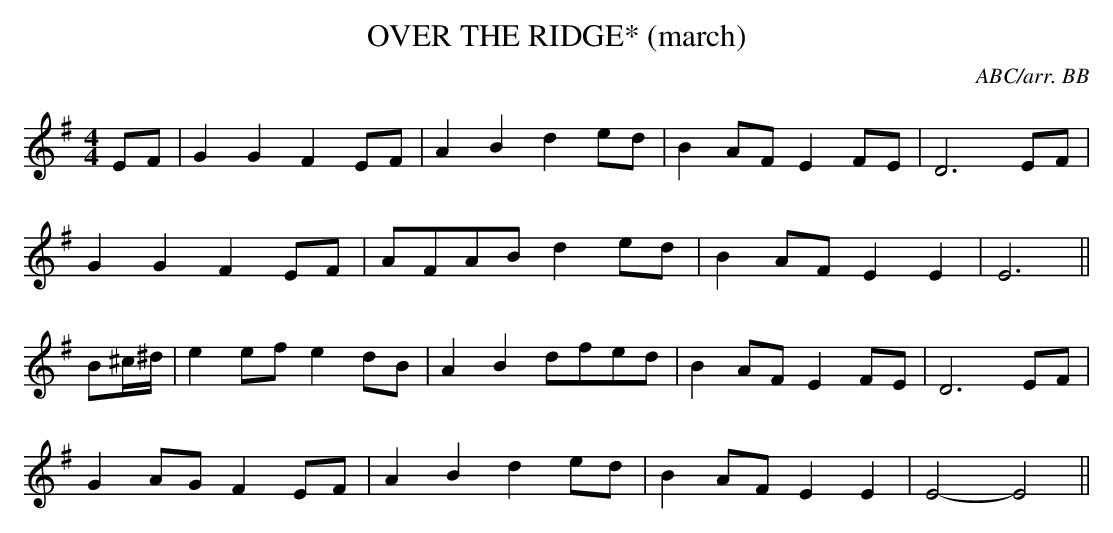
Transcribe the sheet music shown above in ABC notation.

X:1
T:OVER THE RIDGE* (march)
C:ABC/arr. BB
M:4/4
L:1/8
K:Em % source key = Fm
EF|G2G2 F2EF|A2B2 d2ed|B2AF E2FE|D6 EF|
G2G2 F2EF|AFAB d2ed|B2AF E2E2|E6 ||
B^c/^d/|e2ef e2dB|A2B2 dfed|B2AF E2FE|D6 EF|
G2AG F2EF|A2B2 d2ed|B2AF E2E2|E4-E4 ||
